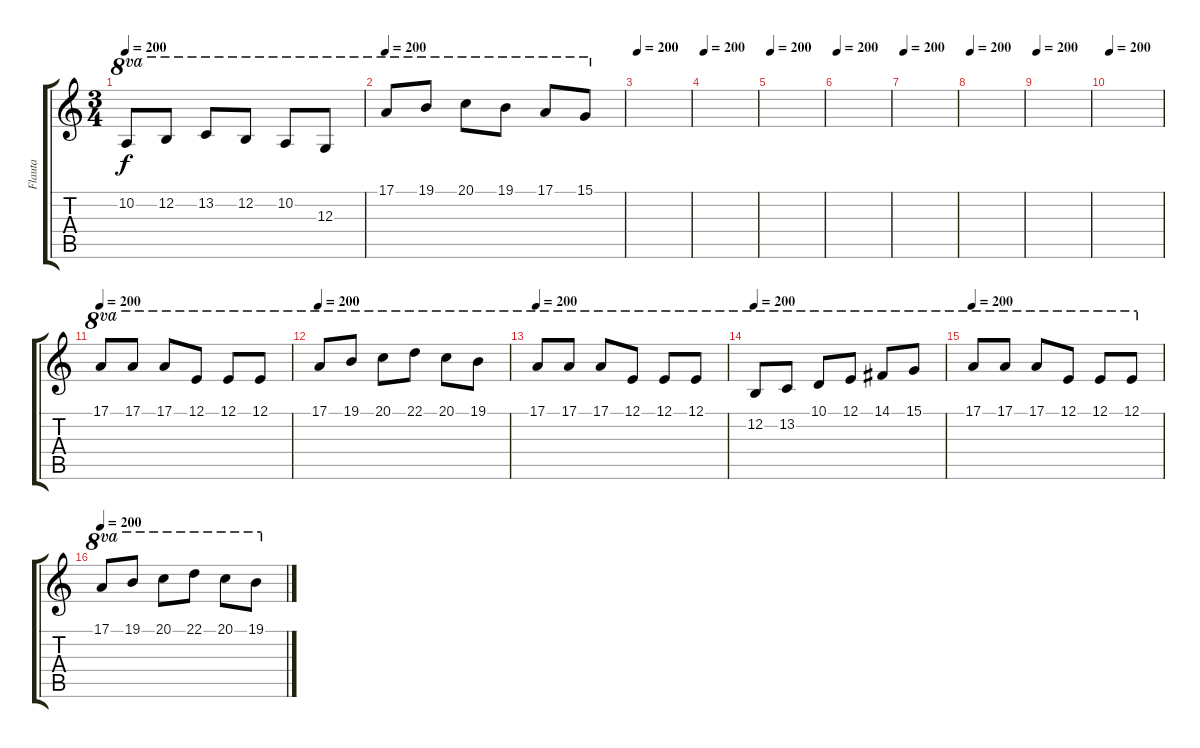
\track ("Flauta" "Flauta") {instrument flute}
\staff {score tabs}
\tuning (E4 B3 G3 D3 A2 E2) {hide}
\ts (3 4)
\tempo 200
\clef g2
\ks c
10.2.8{ot 8va dy f} 12.2.8{ot 8va} 13.2.8{ot 8va} 12.2.8{ot 8va} 10.2.8{ot 8va} 12.3.8{ot 8va} |
\tempo 200
17.1.8{ot 8va} 19.1.8{ot 8va} 20.1.8{ot 8va} 19.1.8{ot 8va} 17.1.8{ot 8va} 15.1.8{ot 8va} |
\tempo 200
|
\tempo 200
|
\tempo 200
|
\tempo 200
|
\tempo 200
|
\tempo 200
|
\tempo 200
|
\tempo 200
|
\tempo 200
17.1.8{ot 8va} 17.1.8{ot 8va} 17.1.8{ot 8va} 12.1.8{ot 8va} 12.1.8{ot 8va} 12.1.8{ot 8va} |
\tempo 200
17.1.8{ot 8va} 19.1.8{ot 8va} 20.1.8{ot 8va} 22.1.8{ot 8va} 20.1.8{ot 8va} 19.1.8{ot 8va} |
\tempo 200
17.1.8{ot 8va} 17.1.8{ot 8va} 17.1.8{ot 8va} 12.1.8{ot 8va} 12.1.8{ot 8va} 12.1.8{ot 8va} |
\tempo 200
12.2.8{ot 8va} 13.2.8{ot 8va} 10.1.8{ot 8va} 12.1.8{ot 8va} 14.1.8{ot 8va} 15.1.8{ot 8va} |
\tempo 200
17.1.8{ot 8va} 17.1.8{ot 8va} 17.1.8{ot 8va} 12.1.8{ot 8va} 12.1.8{ot 8va} 12.1.8{ot 8va} |
\tempo 200
17.1.8{ot 8va} 19.1.8{ot 8va} 20.1.8{ot 8va} 22.1.8{ot 8va} 20.1.8{ot 8va} 19.1.8{ot 8va}
